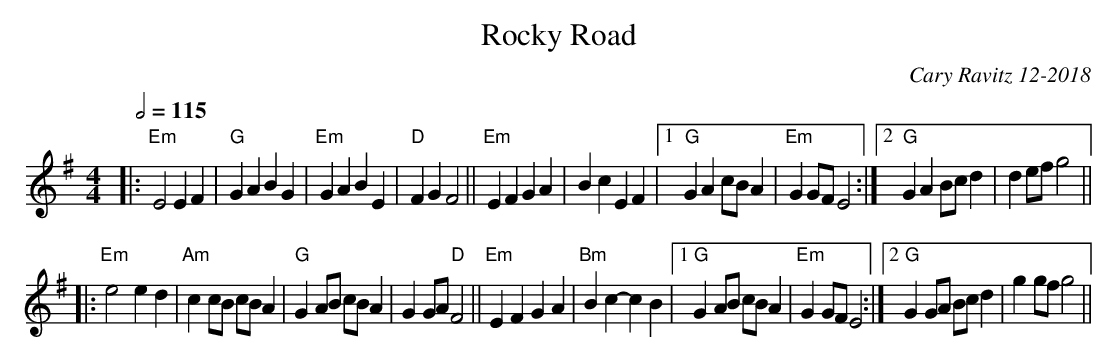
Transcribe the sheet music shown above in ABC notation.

X:1
T: Rocky Road
C: Cary Ravitz 12-2018
L: 1/8
M: 4/4
Q: 1/2=115
K: Em
|: "Em"E4 E2 F2 | "G"G2 A2 B2 G2 | "Em"G2 A2 B2 E2 | "D"F2 G2 F4 || "Em"E2 F2 G2 A2| B2 c2E2 F2 | [1 "G"G2 A2 cB A2 | "Em"G2 GF E4 :| [2 "G"G2 A2 Bc d2 | d2 ef g4 ||
|: "Em"e4 e2 d2| "Am"c2 cB cB A2 | "G"G2 AB cB A2 |  G2 GA "D"F4 ||"Em"E2 F2 G2 A2| "Bm"B2 c2-c2 B2 | [1 "G"G2 AB cB A2 | "Em"G2 GF E4 :| [2 "G"G2GA Bc d2 | g2 gf g4 ||
